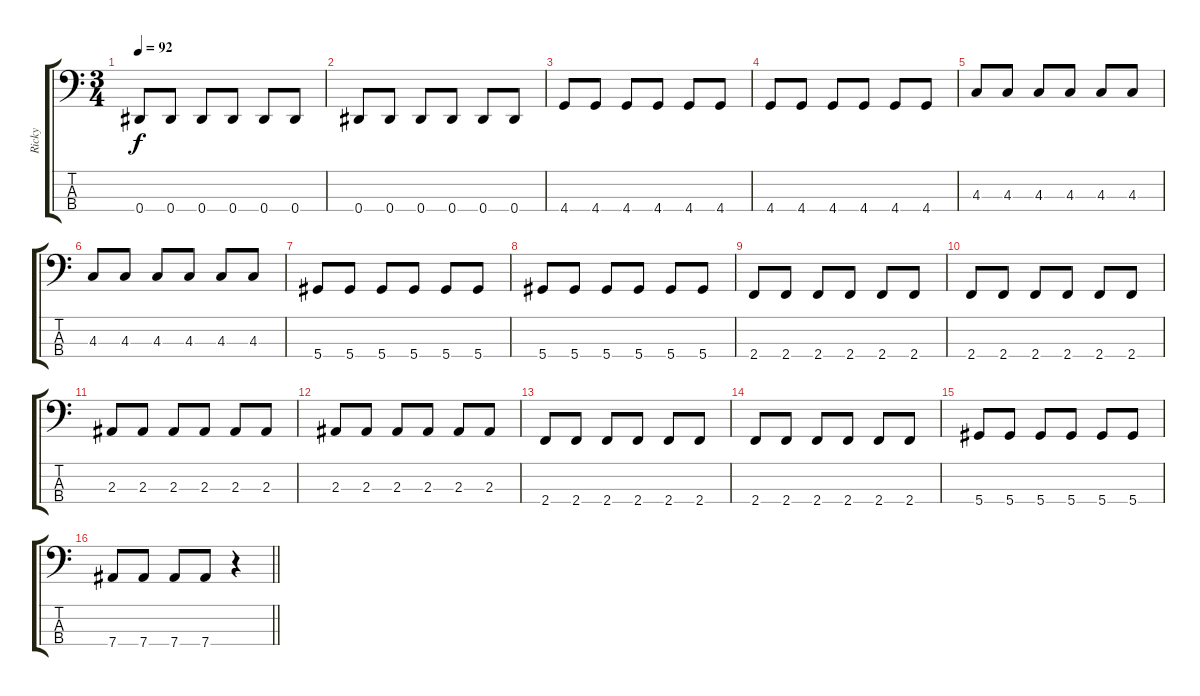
\track ("Ricky" "Ricky") {instrument electricbasspick}
\staff {score tabs}
\tuning (Gb2 Db2 Ab1 Eb1) {hide}
\ts (3 4)
\tempo 92
\clef f4
\ks c
0.4.8{dy f} 0.4.8 0.4.8 0.4.8 0.4.8 0.4.8 |
0.4.8 0.4.8 0.4.8 0.4.8 0.4.8 0.4.8 |
4.4.8 4.4.8 4.4.8 4.4.8 4.4.8 4.4.8 |
4.4.8 4.4.8 4.4.8 4.4.8 4.4.8 4.4.8 |
4.3.8 4.3.8 4.3.8 4.3.8 4.3.8 4.3.8 |
4.3.8 4.3.8 4.3.8 4.3.8 4.3.8 4.3.8 |
5.4.8 5.4.8 5.4.8 5.4.8 5.4.8 5.4.8 |
5.4.8 5.4.8 5.4.8 5.4.8 5.4.8 5.4.8 |
2.4.8 2.4.8 2.4.8 2.4.8 2.4.8 2.4.8 |
2.4.8 2.4.8 2.4.8 2.4.8 2.4.8 2.4.8 |
2.3.8 2.3.8 2.3.8 2.3.8 2.3.8 2.3.8 |
2.3.8 2.3.8 2.3.8 2.3.8 2.3.8 2.3.8 |
2.4.8 2.4.8 2.4.8 2.4.8 2.4.8 2.4.8 |
2.4.8 2.4.8 2.4.8 2.4.8 2.4.8 2.4.8 |
5.4.8 5.4.8 5.4.8 5.4.8 5.4.8 5.4.8 |
\barLineRight lightlight
7.4.8 7.4.8 7.4.8 7.4.8 r.4
